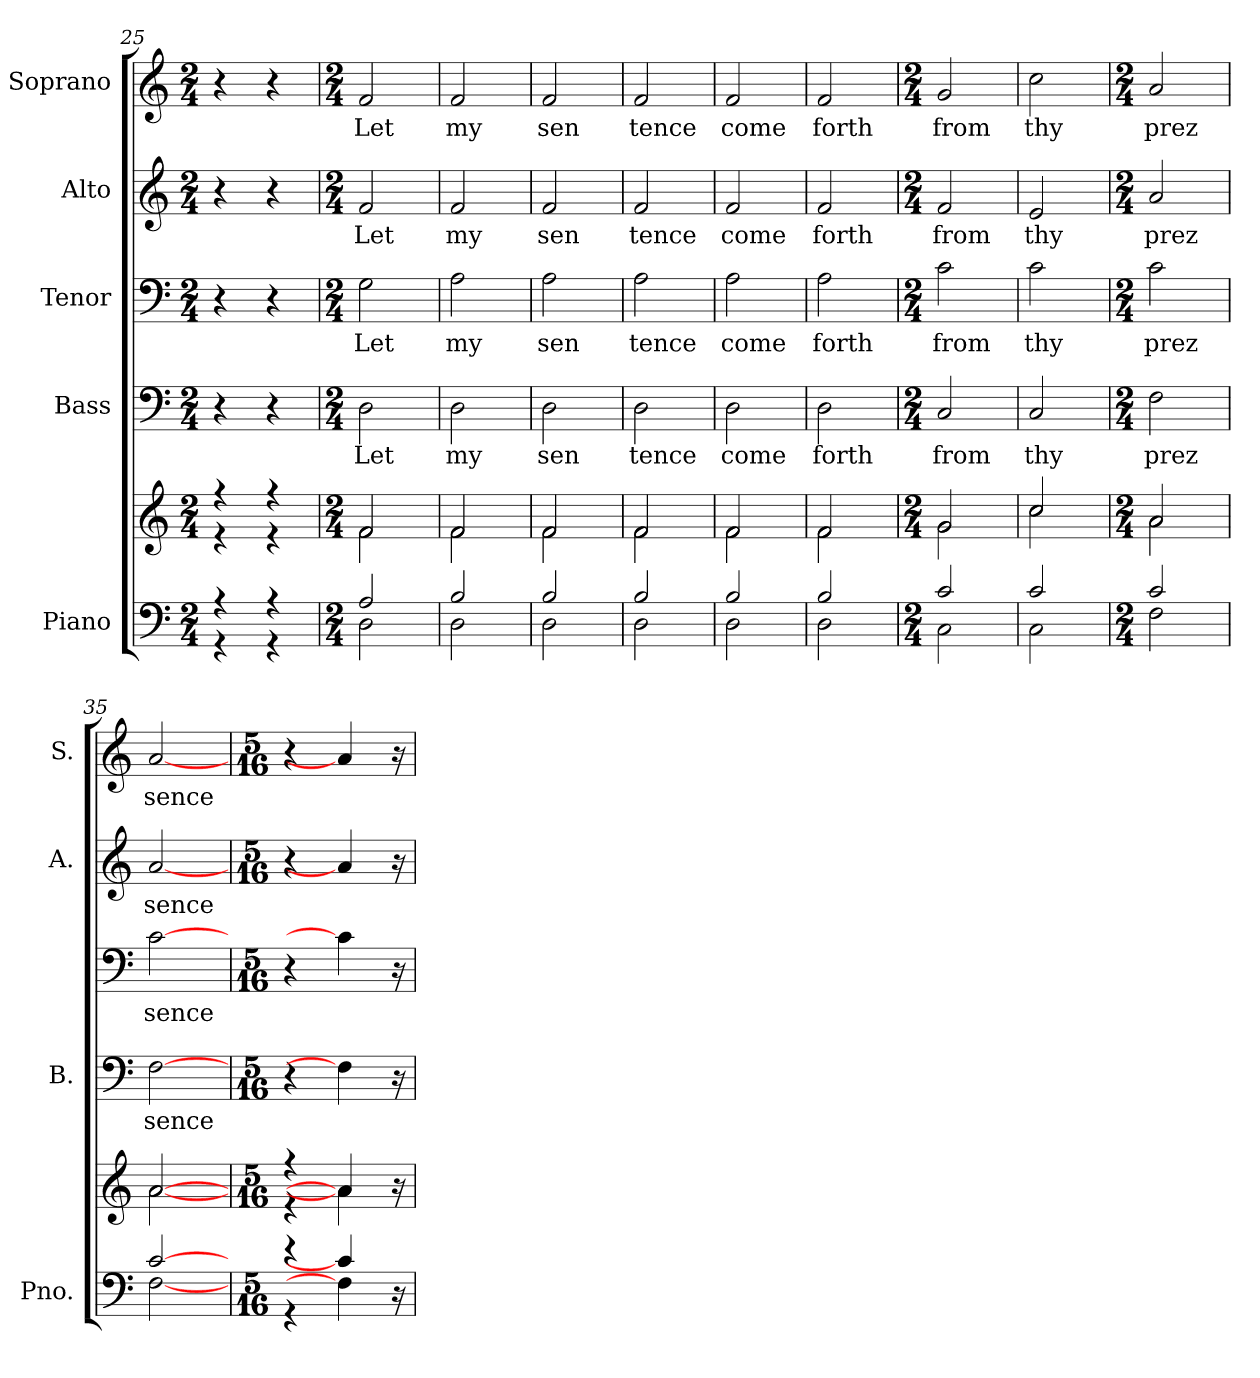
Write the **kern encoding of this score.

**kern	**kern	**kern	**text	**kern	**text	**kern	**text	**kern	**text
*part5	*part5	*part4	*part4	*part3	*part3	*part2	*part2	*part1	*part1
*staff6	*staff5	*staff4	*staff4	*staff3	*staff3	*staff2	*staff2	*staff1	*staff1
*I"Piano	*	*I"Bass	*	*I"Tenor	*	*I"Alto	*	*I"Soprano	*
*I'Pno.	*	*I'B.	*	*	*	*I'A.	*	*I'S.	*
*clefF4	*clefG2	*clefF4	*	*clefF4	*	*clefG2	*	*clefG2	*
*k[]	*k[]	*k[]	*	*k[]	*	*k[]	*	*k[]	*
*C:	*C:	*C:	*	*C:	*	*C:	*	*C:	*
*M2/4	*M2/4	*M2/4	*	*M2/4	*	*M2/4	*	*M2/4	*
=25	=25	=25	=25	=25	=25	=25	=25	=25	=25
*^	*^	*	*	*	*	*	*	*	*
4r	4r	4r	4r	4r	.	4r	.	4r	.	4r	.
4r	4r	4r	4r	4r	.	4r	.	4r	.	4r	.
=26	=26	=26	=26	=26	=26	=26	=26	=26	=26	=26	=26
*M2/4	*	*M2/4	*	*M2/4	*	*M2/4	*	*M2/4	*	*M2/4	*
!	!	!	!	!	!LO:LY:b:color=#000000	!	!	!	!	!	!
!	!	!	!	!	!	!	!LO:LY:b:color=#000000	!	!	!	!
!	!	!	!	!	!	!	!	!	!LO:LY:b:color=#000000	!	!
!	!	!	!	!	!	!	!	!	!	!	!LO:LY:b:color=#000000
2Ai/	2Di\	2fi/	2fi\	2Di\	Let	2Gi\	Let	2fi/	Let	2fi/	Let
=27	=27	=27	=27	=27	=27	=27	=27	=27	=27	=27	=27
!	!	!	!	!	!LO:LY:b:color=#000000	!	!	!	!	!	!
!	!	!	!	!	!	!	!LO:LY:b:color=#000000	!	!	!	!
!	!	!	!	!	!	!	!	!	!LO:LY:b:color=#000000	!	!
!	!	!	!	!	!	!	!	!	!	!	!LO:LY:b:color=#000000
2Bi/	2Di\	2fi/	2fi\	2Di\	my	2Ai\	my	2fi/	my	2fi/	my
=28	=28	=28	=28	=28	=28	=28	=28	=28	=28	=28	=28
!	!	!	!	!	!LO:LY:b:color=#000000	!	!	!	!	!	!
!	!	!	!	!	!	!	!LO:LY:b:color=#000000	!	!	!	!
!	!	!	!	!	!	!	!	!	!LO:LY:b:color=#000000	!	!
!	!	!	!	!	!	!	!	!	!	!	!LO:LY:b:color=#000000
2Bi/	2Di\	2fi/	2fi\	2Di\	sen	2Ai\	sen	2fi/	sen	2fi/	sen
=29	=29	=29	=29	=29	=29	=29	=29	=29	=29	=29	=29
!	!	!	!	!	!LO:LY:b:color=#000000	!	!	!	!	!	!
!	!	!	!	!	!	!	!LO:LY:b:color=#000000	!	!	!	!
!	!	!	!	!	!	!	!	!	!LO:LY:b:color=#000000	!	!
!	!	!	!	!	!	!	!	!	!	!	!LO:LY:b:color=#000000
2Bi/	2Di\	2fi/	2fi\	2Di\	tence	2Ai\	tence	2fi/	tence	2fi/	tence
=30	=30	=30	=30	=30	=30	=30	=30	=30	=30	=30	=30
!	!	!	!	!	!LO:LY:b:color=#000000	!	!	!	!	!	!
!	!	!	!	!	!	!	!LO:LY:b:color=#000000	!	!	!	!
!	!	!	!	!	!	!	!	!	!LO:LY:b:color=#000000	!	!
!	!	!	!	!	!	!	!	!	!	!	!LO:LY:b:color=#000000
2Bi/	2Di\	2fi/	2fi\	2Di\	come	2Ai\	come	2fi/	come	2fi/	come
=31	=31	=31	=31	=31	=31	=31	=31	=31	=31	=31	=31
!	!	!	!	!	!LO:LY:b:color=#000000	!	!	!	!	!	!
!	!	!	!	!	!	!	!LO:LY:b:color=#000000	!	!	!	!
!	!	!	!	!	!	!	!	!	!LO:LY:b:color=#000000	!	!
!	!	!	!	!	!	!	!	!	!	!	!LO:LY:b:color=#000000
2Bi/	2Di\	2fi/	2fi\	2Di\	forth	2Ai\	forth	2fi/	forth	2fi/	forth
!!LO:PB:g=z
=32	=32	=32	=32	=32	=32	=32	=32	=32	=32	=32	=32
*M2/4	*	*M2/4	*	*M2/4	*	*M2/4	*	*M2/4	*	*M2/4	*
!	!	!	!	!	!LO:LY:b:color=#000000	!	!	!	!	!	!
!	!	!	!	!	!	!	!LO:LY:b:color=#000000	!	!	!	!
!	!	!	!	!	!	!	!	!	!LO:LY:b:color=#000000	!	!
!	!	!	!	!	!	!	!	!	!	!	!LO:LY:b:color=#000000
2ci/	2Ci\	2gi/	2gi\	2Ci/	from	2ci\	from	2fi/	from	2gi/	from
=33	=33	=33	=33	=33	=33	=33	=33	=33	=33	=33	=33
!	!	!	!	!	!LO:LY:b:color=#000000	!	!	!	!	!	!
!	!	!	!	!	!	!	!LO:LY:b:color=#000000	!	!	!	!
!	!	!	!	!	!	!	!	!	!LO:LY:b:color=#000000	!	!
!	!	!	!	!	!	!	!	!	!	!	!LO:LY:b:color=#000000
2ci/	2Ci\	2cci/	2cci\	2Ci/	thy	2ci\	thy	2ei/	thy	2cci\	thy
=34	=34	=34	=34	=34	=34	=34	=34	=34	=34	=34	=34
*M2/4	*	*M2/4	*	*M2/4	*	*M2/4	*	*M2/4	*	*M2/4	*
!	!	!	!	!	!LO:LY:b:color=#000000	!	!	!	!	!	!
!	!	!	!	!	!	!	!LO:LY:b:color=#000000	!	!	!	!
!	!	!	!	!	!	!	!	!	!LO:LY:b:color=#000000	!	!
!	!	!	!	!	!	!	!	!	!	!	!LO:LY:b:color=#000000
2ci/	2Fi\	2ai/	2ai\	2Fi\	prez	2ci\	prez	2ai/	prez	2ai/	prez
=35	=35	=35	=35	=35	=35	=35	=35	=35	=35	=35	=35
!	!	!	!	!	!LO:LY:b:color=#000000	!	!	!	!	!	!
!	!	!	!	!	!	!	!LO:LY:b:color=#000000	!	!	!	!
!	!	!	!	!	!	!	!	!	!LO:LY:b:color=#000000	!	!
!	!	!	!	!	!	!	!	!	!	!	!LO:LY:b:color=#000000
[2ci/	[2Fi\	[2ai/	[2ai\	[2Fi\	sence	[2ci\	sence	[2ai/	sence	[2ai/	sence
=36	=36	=36	=36	=36	=36	=36	=36	=36	=36	=36	=36
*M5/16	*	*M5/16	*	*M5/16	*	*M5/16	*	*M5/16	*	*M5/16	*
4r	4r	4r	4r	4r	.	4r	.	4r	.	4r	.
4ci/]	4Fi\]	4ai/]	4ai\]	4Fi\]	.	4ci\]	.	4ai/]	.	4ai/]	.
16ryy	16r	16ryy	16r	16r	.	16r	.	16r	.	16r	.
*v	*v	*	*	*	*	*	*	*	*	*	*
*	*v	*v	*	*	*	*	*	*	*	*
=	=	=	=	=	=	=	=	=	=
*-	*-	*-	*-	*-	*-	*-	*-	*-	*-
